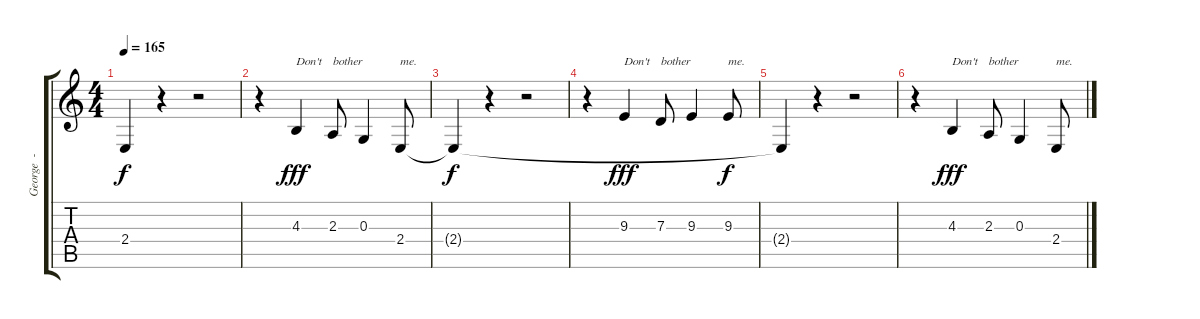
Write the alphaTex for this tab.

\track ("George  - Vocals" "George  - ") {instrument altosax}
\staff {score tabs}
\tuning (E4 B3 G3 D3 A2 E2) {hide}
\ts (4 4)
\tempo 165
\clef g2
\ks c
2.4{t}.4{dy f} r.4 r.2 |
r.4{volume 12} 4.3.4{txt "Don't" dy fff} 2.3.8{txt "bother"} 0.3.4 2.4.8{txt "me."} |
2.4{t}.4{dy f volume 10} r.4 r.2 |
r.4{volume 8} 9.3.4{txt "Don't" dy fff} 7.3.8{txt "bother"} 9.3.4 9.3.8{txt "me." dy f} |
2.4{t}.4{volume 5} r.4 r.2 |
r.4{volume 2} 4.3.4{txt "Don't" dy fff} 2.3.8{txt "bother"} 0.3.4 2.4.8{txt "me."}
